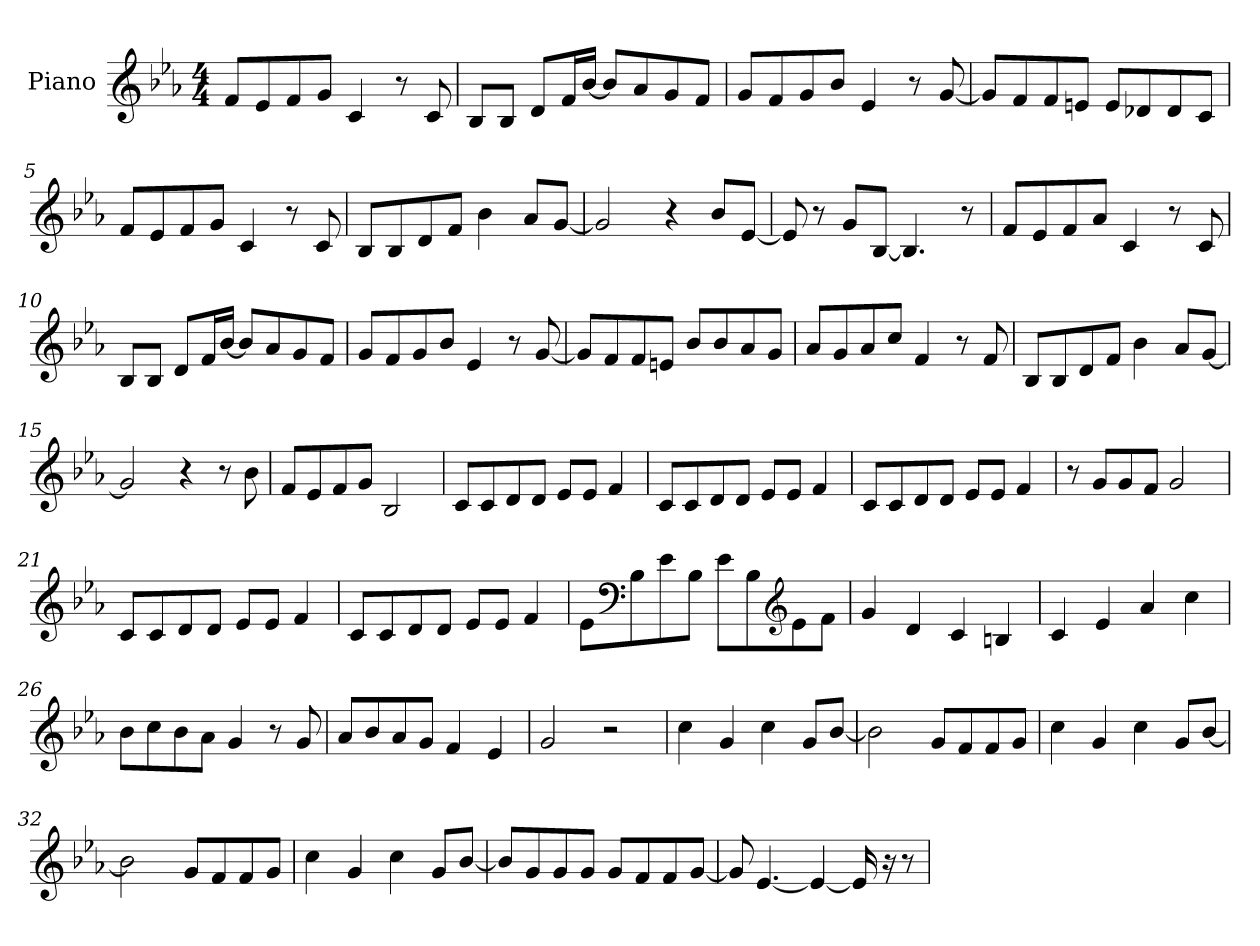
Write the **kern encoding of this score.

**kern
*part1
*staff1
*I"Piano
*I'Pno.
*clefG2
*k[b-e-a-]
*M4/4
*MM400
=1
8f/L
8e-/
8f/
8g/J
4c/
8r
8c/
=2
8B-/L
8B-/J
8d/L
16f/L
[16b-/JJ
8b-/L]
8a-/
8g/
8f/J
=3
8g/L
8f/
8g/
8b-/J
4e-/
8r
[8g/
=4
8g/L]
8f/
8f/
8en/J
8e/L
8d-X/
8d-/
8c/J
=5
8f/L
8e-/
8f/
8g/J
4c/
8r
8c/
!!LO:LB:g=z
=6
8B-/L
8B-/
8d/
8f/J
4b-\
8a-/L
[8g/J
=7
2g/]
4r
8b-/L
[8e-/J
=8
8e-/]
8r
8g/L
[8B-/J
4.B-/]
8r
=9
8f/L
8e-/
8f/
8a-/J
4c/
8r
8c/
=10
8B-/L
8B-/J
8d/L
16f/L
[16b-/JJ
8b-/L]
8a-/
8g/
8f/J
!!LO:LB:g=z
=11
8g/L
8f/
8g/
8b-/J
4e-/
8r
[8g/
=12
8g/L]
8f/
8f/
8en/J
8b-/L
8b-/
8a-/
8g/J
=13
8a-/L
8g/
8a-/
8cc/J
4f/
8r
8f/
=14
8B-/L
8B-/
8d/
8f/J
4b-\
8a-/L
[8g/J
=15
2g/]
4r
8r
8b-\
=16
8f/L
8e-/
8f/
8g/J
2B-/
!!LO:LB:g=z
=17
8c/L
8c/
8d/
8d/J
8e-/L
8e-/J
4f/
=18
8c/L
8c/
8d/
8d/J
8e-/L
8e-/J
4f/
=19
8c/L
8c/
8d/
8d/J
8e-/L
8e-/J
4f/
=20
8r
8g/L
8g/
8f/J
2g/
=21
8c/L
8c/
8d/
8d/J
8e-/L
8e-/J
4f/
!!LO:LB:g=z
=22
8c/L
8c/
8d/
8d/J
8e-/L
8e-/J
4f/
=23
8e-\L
*clefF4
8B-\
8e-\
8B-\J
8e-\L
8B-\
*clefG2
8e-\
8f\J
=24
4g/
4d/
4c/
4Bn/
=25
4c/
4e-/
4a-/
4cc\
=26
8b-\L
8cc\
8b-\
8a-\J
4g/
8r
8g/
=27
8a-/L
8b-/
8a-/
8g/J
4f/
4e-/
!!LO:LB:g=z
=28
2g/
2r
=29
4cc\
4g/
4cc\
8g/L
[8b-/J
=30
2b-\]
8g/L
8f/
8f/
8g/J
=31
4cc\
4g/
4cc\
8g/L
[8b-/J
=32
2b-\]
8g/L
8f/
8f/
8g/J
=33
4cc\
4g/
4cc\
8g/L
[8b-/J
=34
8b-/L]
8g/
8g/
8g/J
8g/L
8f/
8f/
[8g/J
!!LO:LB:g=z
=35
8g/]
[4.e-/
4e-/_
16e-/]
16r
8r
=
*-
